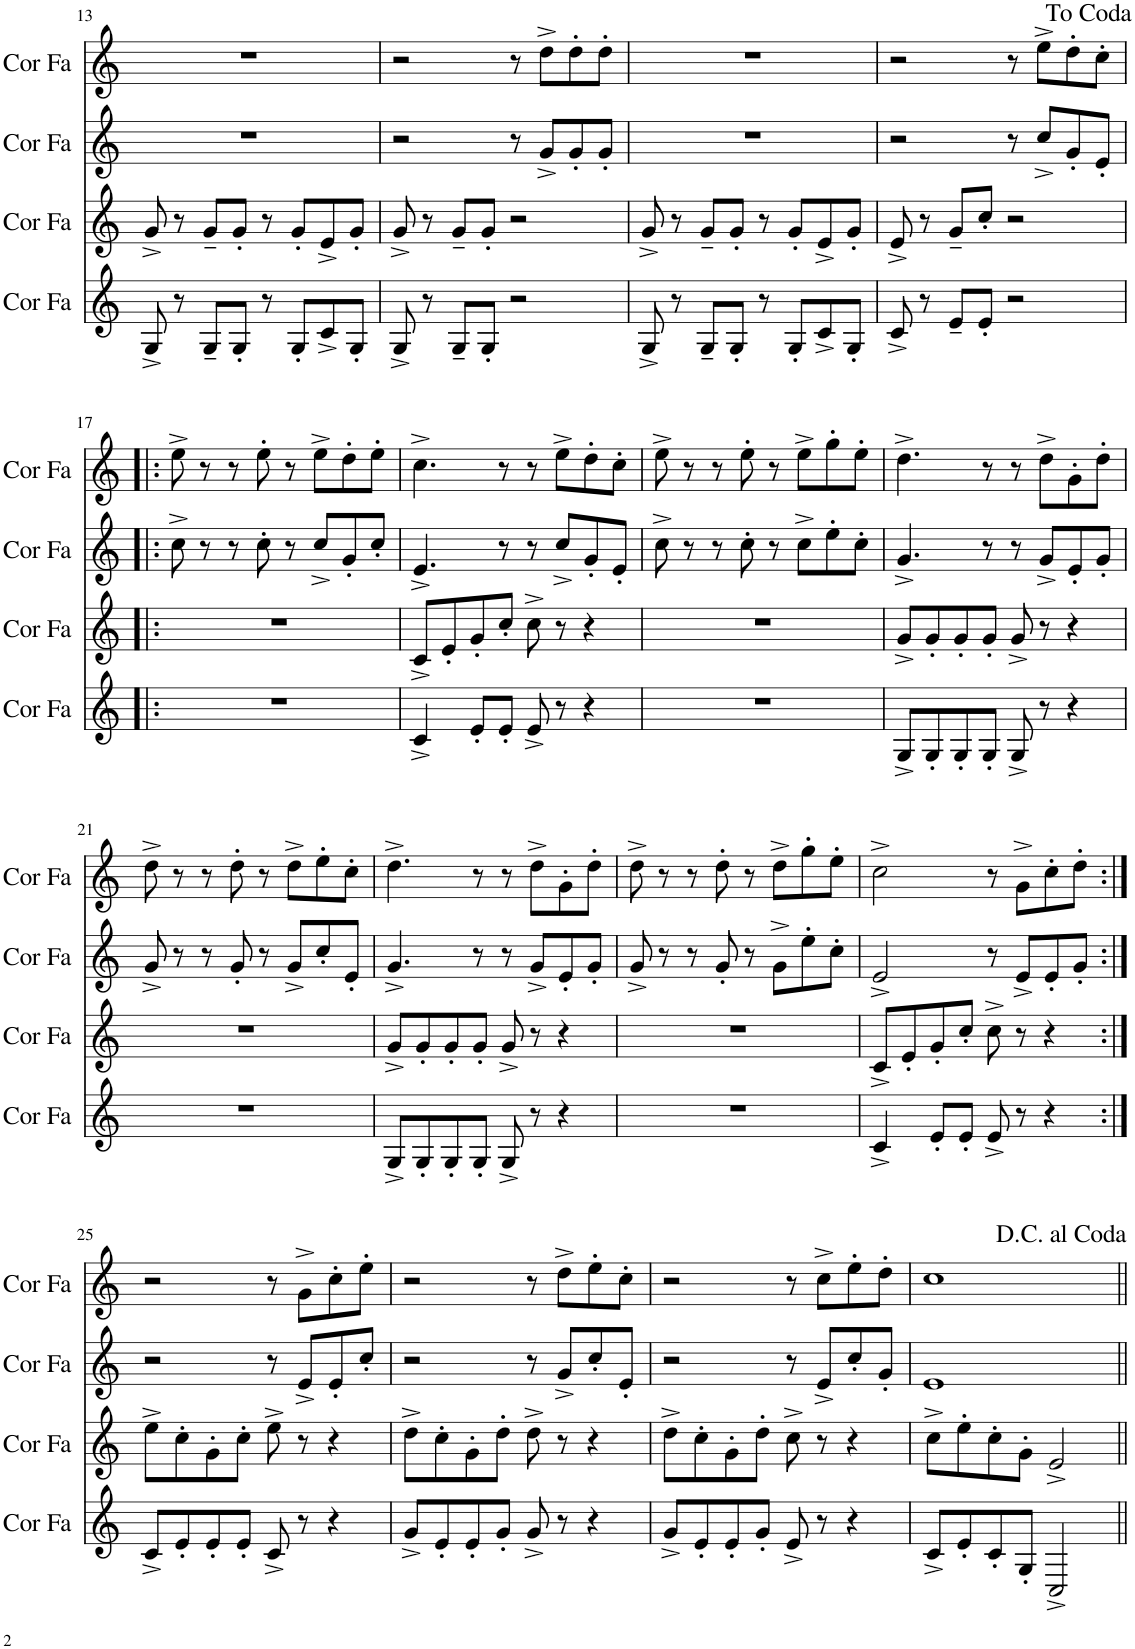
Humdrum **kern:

**kern	**kern	**kern	**kern
*part4	*part3	*part2	*part1
*staff4	*staff3	*staff2	*staff1
*I"Cor en Fa	*I"Cor en Fa	*I"Cor en Fa	*I"Cor en Fa
*I'Cor Fa	*I'Cor Fa	*I'Cor Fa	*I'Cor Fa
!!LO:PB:g=z
*clefG2	*clefG2	*clefG2	*clefG2
*Trd4c7	*Trd4c7	*Trd4c7	*Trd4c7
*k[]	*k[]	*k[]	*k[]
*M4/4	*M4/4	*M4/4	*M4/4
=13	=13	=13	=13
8G^/	8g^/	1r	1r
8r	8r	.	.
8G~/L	8g~/L	.	.
8G'/J	8g'/J	.	.
8r	8r	.	.
8G'/L	8g'/L	.	.
8c^/	8e^/	.	.
8G'/J	8g'/J	.	.
=14	=14	=14	=14
8G^/	8g^/	2r	2r
8r	8r	.	.
8G~/L	8g~/L	.	.
8G'/J	8g'/J	.	.
2r	2r	8r	8r
.	.	8g^/L	8dd^\L
.	.	8g'/	8dd'\
.	.	8g'/J	8dd'\J
=15	=15	=15	=15
8G^/	8g^/	1r	1r
8r	8r	.	.
8G~/L	8g~/L	.	.
8G'/J	8g'/J	.	.
8r	8r	.	.
8G'/L	8g'/L	.	.
8c^/	8e^/	.	.
8G'/J	8g'/J	.	.
=16	=16	=16	=16
8c^/	8e^/	2r	2r
8r	8r	.	.
8e~/L	8g~/L	.	.
8e'/J	8cc'/J	.	.
2r	2r	8r	8r
.	.	8cc^/L	8ee^\L
.	.	8g'/	8dd'\
.	.	8e'/J	8cc'\J
!!LO:LB:g=z
=17!|:	=17!|:	=17!|:	=17!|:
1r	1r	8cc^\	8ee^\
.	.	8r	8r
.	.	8r	8r
.	.	8cc'\	8ee'\
.	.	8r	8r
.	.	8cc^/L	8ee^\L
.	.	8g'/	8dd'\
.	.	8cc'/J	8ee'\J
=18	=18	=18	=18
4c^/	8c^/L	4.e^/	4.cc^\
.	8e'/	.	.
8e'/L	8g'/	.	.
8e'/J	8cc'/J	8r	8r
8e^/	8cc^\	8r	8r
8r	8r	8cc^/L	8ee^\L
4r	4r	8g'/	8dd'\
.	.	8e'/J	8cc'\J
=19	=19	=19	=19
1r	1r	8cc^\	8ee^\
.	.	8r	8r
.	.	8r	8r
.	.	8cc'\	8ee'\
.	.	8r	8r
.	.	8cc^\L	8ee^\L
.	.	8ee'\	8gg'\
.	.	8cc'\J	8ee'\J
=20	=20	=20	=20
8G^/L	8g^/L	4.g^/	4.dd^\
8G'/	8g'/	.	.
8G'/	8g'/	.	.
8G'/J	8g'/J	8r	8r
8G^/	8g^/	8r	8r
8r	8r	8g^/L	8dd^\L
4r	4r	8e'/	8g'\
.	.	8g'/J	8dd'\J
!!LO:LB:g=z
=21	=21	=21	=21
1r	1r	8g^/	8dd^\
.	.	8r	8r
.	.	8r	8r
.	.	8g'/	8dd'\
.	.	8r	8r
.	.	8g^/L	8dd^\L
.	.	8cc'/	8ee'\
.	.	8e'/J	8cc'\J
=22	=22	=22	=22
8G^/L	8g^/L	4.g^/	4.dd^\
8G'/	8g'/	.	.
8G'/	8g'/	.	.
8G'/J	8g'/J	8r	8r
8G^/	8g^/	8r	8r
8r	8r	8g^/L	8dd^\L
4r	4r	8e'/	8g'\
.	.	8g'/J	8dd'\J
=23	=23	=23	=23
1r	1r	8g^/	8dd^\
.	.	8r	8r
.	.	8r	8r
.	.	8g'/	8dd'\
.	.	8r	8r
.	.	8g^\L	8dd^\L
.	.	8ee'\	8gg'\
.	.	8cc'\J	8ee'\J
=24	=24	=24	=24
4c^/	8c^/L	2e^/	2cc^\
.	8e'/	.	.
8e'/L	8g'/	.	.
8e'/J	8cc'/J	.	.
8e^/	8cc^\	8r	8r
8r	8r	8e^/L	8g^\L
4r	4r	8e'/	8cc'\
.	.	8g'/J	8dd'\J
!!LO:LB:g=z
=25:|!	=25:|!	=25:|!	=25:|!
8c^/L	8ee^\L	2r	2r
8e'/	8cc'\	.	.
8e'/	8g'\	.	.
8e'/J	8cc'\J	.	.
8c^/	8ee^\	8r	8r
8r	8r	8e^/L	8g^\L
4r	4r	8e'/	8cc'\
.	.	8cc'/J	8ee'\J
=26	=26	=26	=26
8g^/L	8dd^\L	2r	2r
8e'/	8cc'\	.	.
8e'/	8g'\	.	.
8g'/J	8dd'\J	.	.
8g^/	8dd^\	8r	8r
8r	8r	8g^/L	8dd^\L
4r	4r	8cc'/	8ee'\
.	.	8e'/J	8cc'\J
=27	=27	=27	=27
8g^/L	8dd^\L	2r	2r
8e'/	8cc'\	.	.
8e'/	8g'\	.	.
8g'/J	8dd'\J	.	.
8e^/	8cc^\	8r	8r
8r	8r	8e^/L	8cc^\L
4r	4r	8cc'/	8ee'\
.	.	8g'/J	8dd'\J
=28	=28	=28	=28
8c^/L	8cc^\L	1e	1cc
8e'/	8ee'\	.	.
8c'/	8cc'\	.	.
8G'/J	8g'\J	.	.
2C^/	2e^/	.	.
=||	=||	=||	=||
*-	*-	*-	*-
